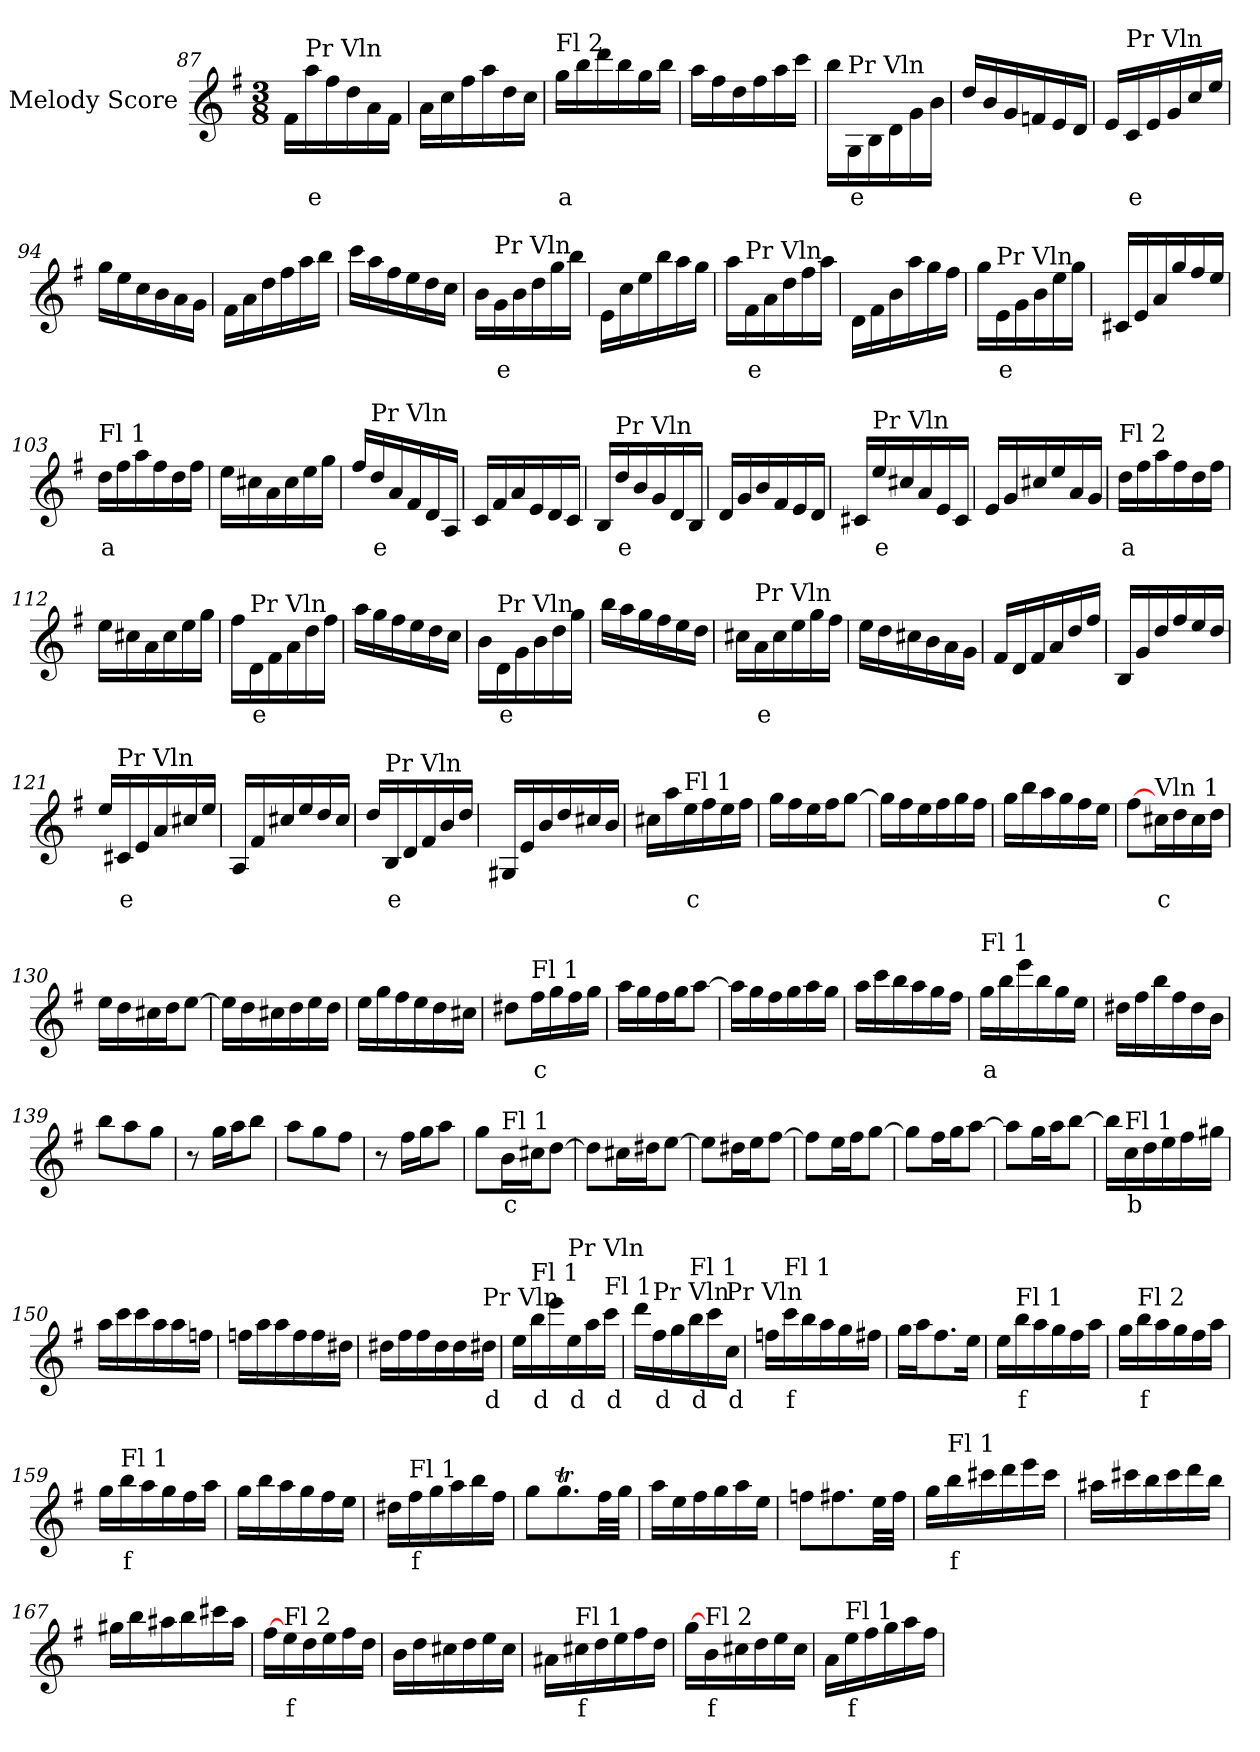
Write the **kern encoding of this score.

**kern	**text
*part1	*part1
*staff1	*staff1
*I"Melody Score	*
*k[f#]	*
*M3/8	*
=87	=87
16f#\LL	.
!LO:TX:a:t=Pr Vln	!
!	!LO:LY:b:color=#FF0000
16aa\	e
16ff#\	.
16dd\	.
16a\	.
16f#\JJ	.
=88	=88
16a\LL	.
16cc\	.
16ff#\	.
16aa\	.
16dd\	.
16cc\JJ	.
=89	=89
!LO:TX:a:t=Fl 2	!
!	!LO:LY:b:color=#FF0000
16gg\LL	a
16bb\	.
16ddd\	.
16bb\	.
16gg\	.
16bb\JJ	.
=90	=90
16aa\LL	.
16ff#\	.
16dd\	.
16ff#\	.
16aa\	.
16ccc\JJ	.
=91	=91
16bb\LL	.
!LO:TX:a:t=Pr Vln	!
!	!LO:LY:b:color=#FF0000
16G\	e
16B\	.
16d\	.
16g\	.
16b\JJ	.
=92	=92
16dd/LL	.
16b/	.
16g/	.
16fn/	.
16e/	.
16d/JJ	.
=93	=93
16e/LL	.
!LO:TX:a:t=Pr Vln	!
!	!LO:LY:b:color=#FF0000
16c/	e
16e/	.
16g/	.
16cc/	.
16ee/JJ	.
=94	=94
16gg\LL	.
16ee\	.
16cc\	.
16b\	.
16a\	.
16g\JJ	.
=95	=95
16f#\LL	.
16a\	.
16dd\	.
16ff#\	.
16aa\	.
16bb\JJ	.
=96	=96
16ccc\LL	.
16aa\	.
16ff#\	.
16ee\	.
16dd\	.
16cc\JJ	.
=97	=97
16b\LL	.
!LO:TX:a:t=Pr Vln	!
!	!LO:LY:b:color=#FF0000
16g\	e
16b\	.
16dd\	.
16gg\	.
16bb\JJ	.
=98	=98
16e\LL	.
16cc\	.
16ee\	.
16bb\	.
16aa\	.
16gg\JJ	.
=99	=99
16aa\LL	.
!LO:TX:a:t=Pr Vln	!
!	!LO:LY:b:color=#FF0000
16f#\	e
16a\	.
16dd\	.
16ff#\	.
16aa\JJ	.
=100	=100
16d\LL	.
16f#\	.
16b\	.
16aa\	.
16gg\	.
16ff#\JJ	.
=101	=101
16gg\LL	.
!LO:TX:a:t=Pr Vln	!
!	!LO:LY:b:color=#FF0000
16e\	e
16g\	.
16b\	.
16ee\	.
16gg\JJ	.
=102	=102
16c#X/LL	.
16e/	.
16a/	.
16gg/	.
16ff#/	.
16ee/JJ	.
=103	=103
!LO:TX:a:t=Fl 1	!
!	!LO:LY:b:color=#FF0000
16dd\LL	a
16ff#\	.
16aa\	.
16ff#\	.
16dd\	.
16ff#\JJ	.
=104	=104
16ee\LL	.
16cc#X\	.
16a\	.
16cc#\	.
16ee\	.
16gg\JJ	.
=105	=105
16ff#/LL	.
!LO:TX:a:t=Pr Vln	!
!	!LO:LY:b:color=#FF0000
16dd/	e
16a/	.
16f#/	.
16d/	.
16A/JJ	.
=106	=106
16c/LL	.
16f#/	.
16a/	.
16e/	.
16d/	.
16c/JJ	.
=107	=107
16B/LL	.
!LO:TX:a:t=Pr Vln	!
!	!LO:LY:b:color=#FF0000
16dd/	e
16b/	.
16g/	.
16d/	.
16B/JJ	.
=108	=108
16d/LL	.
16g/	.
16b/	.
16f#/	.
16e/	.
16d/JJ	.
=109	=109
16c#X/LL	.
!LO:TX:a:t=Pr Vln	!
!	!LO:LY:b:color=#FF0000
16ee/	e
16cc#X/	.
16a/	.
16e/	.
16c#/JJ	.
=110	=110
16e/LL	.
16g/	.
16cc#X/	.
16ee/	.
16a/	.
16g/JJ	.
=111	=111
!LO:TX:a:t=Fl 2	!
!	!LO:LY:b:color=#FF0000
16dd\LL	a
16ff#\	.
16aa\	.
16ff#\	.
16dd\	.
16ff#\JJ	.
=112	=112
16ee\LL	.
16cc#X\	.
16a\	.
16cc#\	.
16ee\	.
16gg\JJ	.
=113	=113
16ff#\LL	.
!LO:TX:a:t=Pr Vln	!
!	!LO:LY:b:color=#FF0000
16d\	e
16f#\	.
16a\	.
16dd\	.
16ff#\JJ	.
=114	=114
16aa\LL	.
16gg\	.
16ff#\	.
16ee\	.
16dd\	.
16cc\JJ	.
=115	=115
16b\LL	.
!LO:TX:a:t=Pr Vln	!
!	!LO:LY:b:color=#FF0000
16d\	e
16g\	.
16b\	.
16dd\	.
16gg\JJ	.
=116	=116
16bb\LL	.
16aa\	.
16gg\	.
16ff#\	.
16ee\	.
16dd\JJ	.
=117	=117
16cc#X\LL	.
!LO:TX:a:t=Pr Vln	!
!	!LO:LY:b:color=#FF0000
16a\	e
16cc#\	.
16ee\	.
16gg\	.
16ff#\JJ	.
=118	=118
16ee\LL	.
16dd\	.
16cc#X\	.
16b\	.
16a\	.
16g\JJ	.
=119	=119
16f#/LL	.
16d/	.
16f#/	.
16a/	.
16dd/	.
16ff#/JJ	.
=120	=120
16B/LL	.
16g/	.
16dd/	.
16ff#/	.
16ee/	.
16dd/JJ	.
=121	=121
16ee/LL	.
!LO:TX:a:t=Pr Vln	!
!	!LO:LY:b:color=#FF0000
16c#X/	e
16e/	.
16a/	.
16cc#X/	.
16ee/JJ	.
=122	=122
16A/LL	.
16f#/	.
16cc#X/	.
16ee/	.
16dd/	.
16cc#/JJ	.
=123	=123
16dd/LL	.
!LO:TX:a:t=Pr Vln	!
!	!LO:LY:b:color=#FF0000
16B/	e
16d/	.
16f#/	.
16b/	.
16dd/JJ	.
=124	=124
16G#X/LL	.
16e/	.
16b/	.
16dd/	.
16cc#X/	.
16b/JJ	.
=125	=125
16cc#X\LL	.
16aa\	.
!LO:TX:a:t=Fl 1	!
!	!LO:LY:b:color=#FF0000
16ee\	c
16ff#\	.
16ee\	.
16ff#\JJ	.
=126	=126
16gg\LL	.
16ff#\	.
16ee\	.
16ff#\J	.
[8gg\J	.
=127	=127
16gg\LL]	.
16ff#\	.
16ee\	.
16ff#\	.
16gg\	.
16ff#\JJ	.
=128	=128
16gg\LL	.
16bb\	.
16aa\	.
16gg\	.
16ff#\	.
16ee\JJ	.
=129	=129
[8ff#\L	.
!LO:TX:a:t=Vln 1	!
!	!LO:LY:b:color=#FF0000
16cc#X\L	c
16dd\	.
16cc#\	.
16dd\JJ	.
=130	=130
16ee\LL	.
16dd\	.
16cc#X\	.
16dd\J	.
[8ee\J	.
=131	=131
16ee\LL]	.
16dd\	.
16cc#X\	.
16dd\	.
16ee\	.
16dd\JJ	.
=132	=132
16ee\LL	.
16gg\	.
16ff#\	.
16ee\	.
16dd\	.
16cc#X\JJ	.
=133	=133
8dd#X\L	.
!LO:TX:a:t=Fl 1	!
!	!LO:LY:b:color=#FF0000
16ff#\L	c
16gg\	.
16ff#\	.
16gg\JJ	.
=134	=134
16aa\LL	.
16gg\	.
16ff#\	.
16gg\J	.
[8aa\J	.
=135	=135
16aa\LL]	.
16gg\	.
16ff#\	.
16gg\	.
16aa\	.
16gg\JJ	.
=136	=136
16aa\LL	.
16ccc\	.
16bb\	.
16aa\	.
16gg\	.
16ff#\JJ	.
=137	=137
!LO:TX:a:t=Fl 1	!
!	!LO:LY:b:color=#FF0000
16gg\LL	a
16bb\	.
16eee\	.
16bb\	.
16gg\	.
16ee\JJ	.
=138	=138
16dd#X\LL	.
16ff#\	.
16bb\	.
16ff#\	.
16dd#\	.
16b\JJ	.
=139	=139
8bb\L	.
8aa\	.
8gg\J	.
=140	=140
8r	.
16gg\LL	.
16aa\J	.
8bb\J	.
=141	=141
8aa\L	.
8gg\	.
8ff#\J	.
=142	=142
8r	.
16ff#\LL	.
16gg\J	.
8aa\J	.
=143	=143
8gg\L	.
!LO:TX:a:t=Fl 1	!
!	!LO:LY:b:color=#FF0000
16b\L	c
16cc#X\J	.
[8dd\J	.
=144	=144
8dd\L]	.
16cc#X\L	.
16dd#X\J	.
[8ee\J	.
=145	=145
8ee\L]	.
16dd#X\L	.
16ee\J	.
[8ff#\J	.
=146	=146
8ff#\L]	.
16ee\L	.
16ff#\J	.
[8gg\J	.
=147	=147
8gg\L]	.
16ff#\L	.
16gg\J	.
[8aa\J	.
=148	=148
8aa\L]	.
16gg\L	.
16aa\J	.
[8bb\J	.
=149	=149
16bb\LL]	.
!LO:TX:a:t=Fl 1	!
!	!LO:LY:b:color=#FF0000
16cc\	b
16dd\	.
16ee\	.
16ff#\	.
16gg#X\JJ	.
=150	=150
16aa\LL	.
16ccc\	.
16ccc\	.
16aa\	.
16aa\	.
16ffn\JJ	.
=151	=151
16ffn\LL	.
16aa\	.
16aa\	.
16ff\	.
16ff\	.
16dd#X\JJ	.
=152	=152
16dd#X\LL	.
16ff#\	.
16ff#\	.
16dd#\	.
16dd#\	.
!LO:TX:a:t=Pr Vln	!
!	!LO:LY:b:color=#FF0000
16dd#X\JJ	d
=153	=153
16ee\LL	.
!LO:TX:a:t=Fl 1	!
!	!LO:LY:b:color=#FF0000
16bb\	d
16eee\	.
!LO:TX:a:t=Pr Vln	!
!	!LO:LY:b:color=#FF0000
16ee\	d
16aa\	.
!LO:TX:a:t=Fl 1	!
!	!LO:LY:b:color=#FF0000
16ccc\JJ	d
=154	=154
16ddd\LL	.
!LO:TX:a:t=Pr Vln	!
!	!LO:LY:b:color=#FF0000
16ff#\	d
16gg\	.
!LO:TX:a:t=Fl 1	!
!	!LO:LY:b:color=#FF0000
16bb\	d
16ccc\	.
!LO:TX:a:t=Pr Vln	!
!	!LO:LY:b:color=#FF0000
16cc\JJ	d
=155	=155
16ffn\LL	.
!LO:TX:a:t=Fl 1	!
!	!LO:LY:b:color=#FF0000
16ccc\	f
16bb\	.
16aa\	.
16gg\	.
16ff#\JJ	.
=156	=156
16gg\LL	.
16aa\J	.
8.ff#\	.
16ee\Jk	.
=157	=157
16ee\LL	.
!LO:TX:a:t=Fl 1	!
!	!LO:LY:b:color=#FF0000
16bb\	f
16aa\	.
16gg\	.
16ff#\	.
16aa\JJ	.
=158	=158
16gg\LL	.
!LO:TX:a:t=Fl 2	!
!	!LO:LY:b:color=#FF0000
16bb\	f
16aa\	.
16gg\	.
16ff#\	.
16aa\JJ	.
=159	=159
16gg\LL	.
!LO:TX:a:t=Fl 1	!
!	!LO:LY:b:color=#FF0000
16bb\	f
16aa\	.
16gg\	.
16ff#\	.
16aa\JJ	.
=160	=160
16gg\LL	.
16bb\	.
16aa\	.
16gg\	.
16ff#\	.
16ee\JJ	.
=161	=161
16dd#X\LL	.
!LO:TX:a:t=Fl 1	!
!	!LO:LY:b:color=#FF0000
16ff#\	f
16gg\	.
16aa\	.
16bb\	.
16ff#\JJ	.
=162	=162
8gg\L	.
8.ggT\	.
32ff#\LL	.
32gg\JJJ	.
=163	=163
16aa\LL	.
16ee\	.
16ff#\	.
16gg\	.
16aa\	.
16ee\JJ	.
=164	=164
8ffn\L	.
8.ff#X\	.
32ee\LL	.
32ff#\JJJ	.
=165	=165
16gg\LL	.
!LO:TX:a:t=Fl 1	!
!	!LO:LY:b:color=#FF0000
16bb\	f
16ccc#X\	.
16ddd\	.
16eee\	.
16ccc#\JJ	.
=166	=166
16aa#X\LL	.
16ccc#X\	.
16bb\	.
16ccc#\	.
16ddd\	.
16bb\JJ	.
=167	=167
16gg#X\LL	.
16bb\	.
16aa#X\	.
16bb\	.
16ccc#X\	.
16aa#\JJ	.
=168	=168
[16ff#\LL	.
!LO:TX:a:t=Fl 2	!
!	!LO:LY:b:color=#FF0000
16ee\	f
16dd\	.
16ee\	.
16ff#\	.
16dd\JJ	.
=169	=169
16b\LL	.
16dd\	.
16cc#X\	.
16dd\	.
16ee\	.
16cc#\JJ	.
=170	=170
16a#X\LL	.
!LO:TX:a:t=Fl 1	!
!	!LO:LY:b:color=#FF0000
16cc#X\	f
16dd\	.
16ee\	.
16ff#\	.
16dd\JJ	.
=171	=171
[16gg\LL	.
!LO:TX:a:t=Fl 2	!
!	!LO:LY:b:color=#FF0000
16b\	f
16cc#X\	.
16dd\	.
16ee\	.
16cc#\JJ	.
=172	=172
16a\LL	.
!LO:TX:a:t=Fl 1	!
!	!LO:LY:b:color=#FF0000
16ee\	f
16ff#\	.
16gg\	.
16aa\	.
16ff#\JJ	.
=	=
*-	*-
